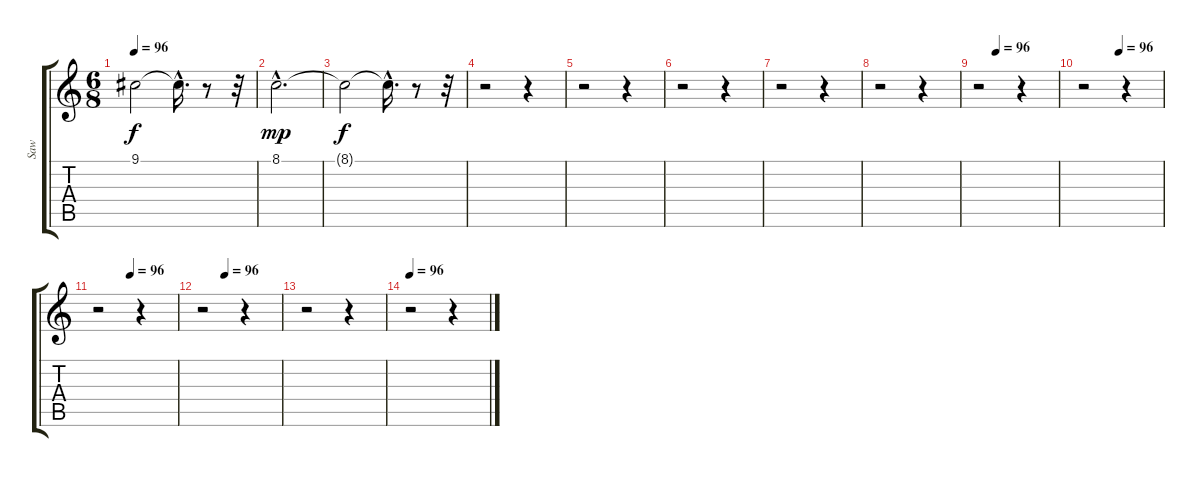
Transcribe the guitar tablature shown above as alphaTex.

\track ("Saw" "Saw") {instrument lead2sawtooth}
\staff {score tabs}
\tuning (E4 B3 G3 D3 A2 E2) {hide}
\ts (6 8)
\tempo 96
\clef g2
\ks c
9.1{t}.2{dy f} 9.1{hac t}.16{d} r.8 r.32 |
8.1{hac}.2{d dy mp} |
8.1{t}.2{dy f} 8.1{hac t}.16{d} r.8 r.32 |
r.2 r.4 |
r.2 r.4 |
r.2 r.4 |
r.2 r.4 |
r.2 r.4 |
\tempo (96 0.22916666666666666)
r.2 r.4 |
\tempo (96 0.4583333333333333)
r.2 r.4 |
\tempo (96 0.4166666666666667)
r.2 r.4 |
\tempo (96 0.2916666666666667)
r.2 r.4 |
r.2 r.4 |
\tempo 96
r.2 r.4
